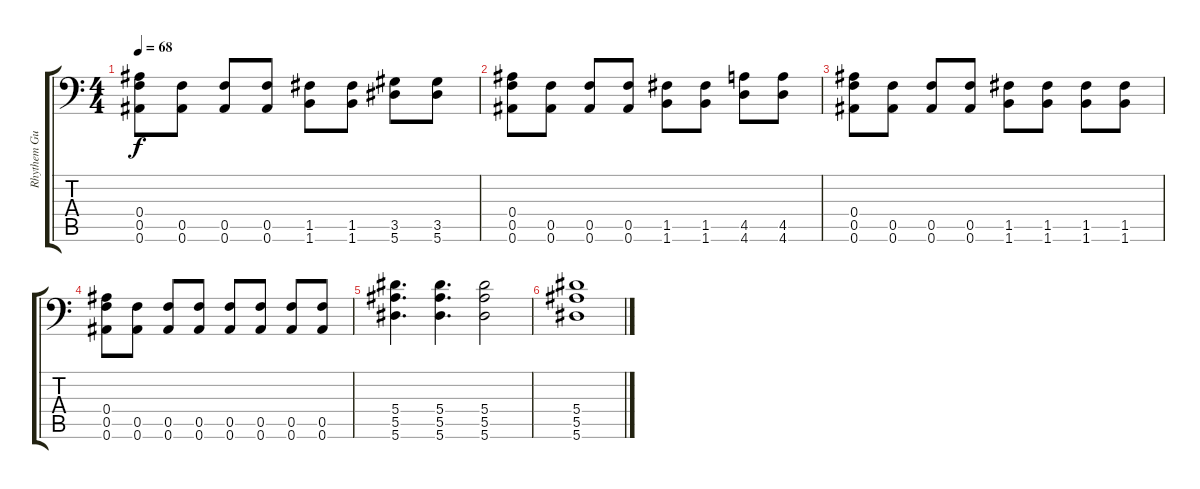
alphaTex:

\track ("Rhythem Guitar" "Rhythem Gu") {instrument acousticguitarnylon}
\staff {score tabs}
\tuning (C4 G3 Eb3 Bb2 F2 Bb1) {hide}
\ts (4 4)
\tempo 68
\clef f4
\ks c
(0.4 0.5 0.6).8{dy f} (0.5 0.6).8 (0.5 0.6).8 (0.5 0.6).8 (1.5 1.6).8 (1.5 1.6).8 (3.5 5.6).8 (3.5 5.6).8 |
(0.4 0.5 0.6).8 (0.5 0.6).8 (0.5 0.6).8 (0.5 0.6).8 (1.5 1.6).8 (1.5 1.6).8 (4.5 4.6).8 (4.5 4.6).8 |
(0.4 0.5 0.6).8 (0.5 0.6).8 (0.5 0.6).8 (0.5 0.6).8 (1.5 1.6).8 (1.5 1.6).8 (1.5 1.6).8 (1.5 1.6).8 |
(0.4 0.5 0.6).8 (0.5 0.6).8 (0.5 0.6).8 (0.5 0.6).8 (0.5 0.6).8 (0.5 0.6).8 (0.5 0.6).8 (0.5 0.6).8 |
(5.4 5.5 5.6).4{d} (5.4 5.5 5.6).4{d} (5.4 5.5 5.6).2 |
(5.4 5.5 5.6).1
